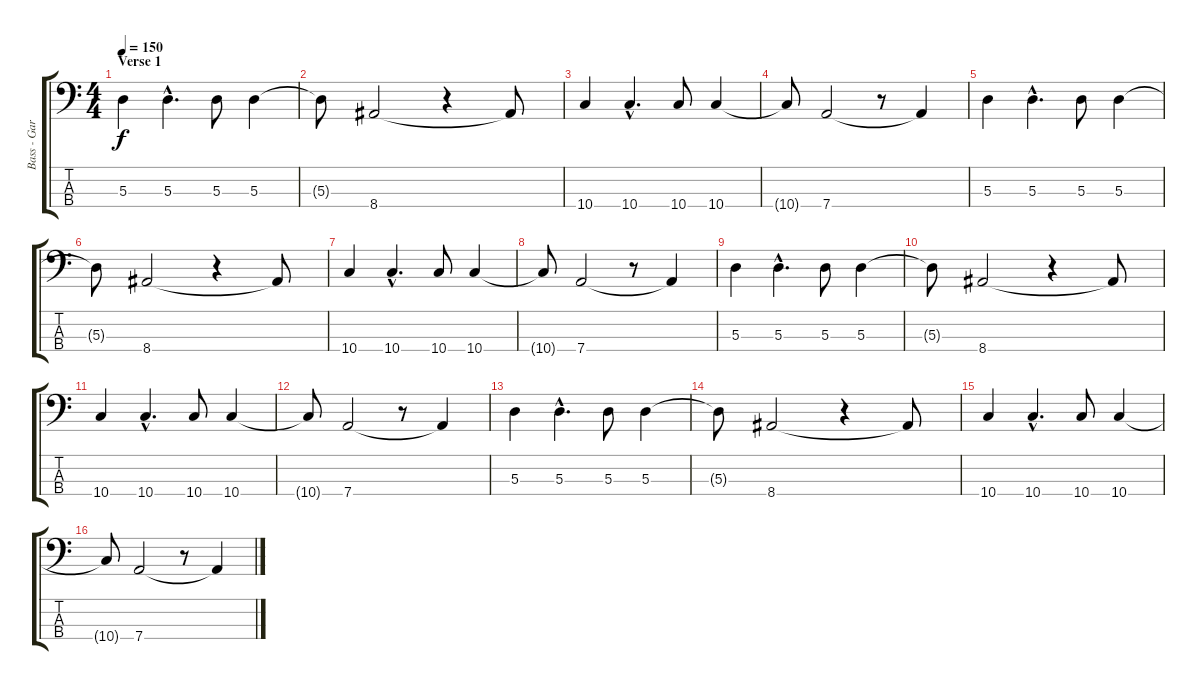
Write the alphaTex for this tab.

\track ("Bass - Gareth" "Bass - Gar") {instrument electricbassfinger}
\staff {score tabs}
\tuning (G2 D2 A1 D1) {hide}
\ts (4 4)
\section ("" "Verse 1")
\tempo 150
\clef f4
\ks c
5.3.4{dy f} 5.3{hac}.4{d} 5.3.8 5.3.4 |
5.3{t}.8 8.4.2 r.4 8.4{t}.8 |
10.4.4 10.4{hac}.4{d} 10.4.8 10.4.4 |
10.4{t}.8 7.4.2 r.8 7.4{t}.4 |
5.3.4 5.3{hac}.4{d} 5.3.8 5.3.4 |
5.3{t}.8 8.4.2 r.4 8.4{t}.8 |
10.4.4 10.4{hac}.4{d} 10.4.8 10.4.4 |
10.4{t}.8 7.4.2 r.8 7.4{t}.4 |
5.3.4 5.3{hac}.4{d} 5.3.8 5.3.4 |
5.3{t}.8 8.4.2 r.4 8.4{t}.8 |
10.4.4 10.4{hac}.4{d} 10.4.8 10.4.4 |
10.4{t}.8 7.4.2 r.8 7.4{t}.4 |
5.3.4 5.3{hac}.4{d} 5.3.8 5.3.4 |
5.3{t}.8 8.4.2 r.4 8.4{t}.8 |
10.4.4 10.4{hac}.4{d} 10.4.8 10.4.4 |
10.4{t}.8 7.4.2 r.8 7.4{t}.4
